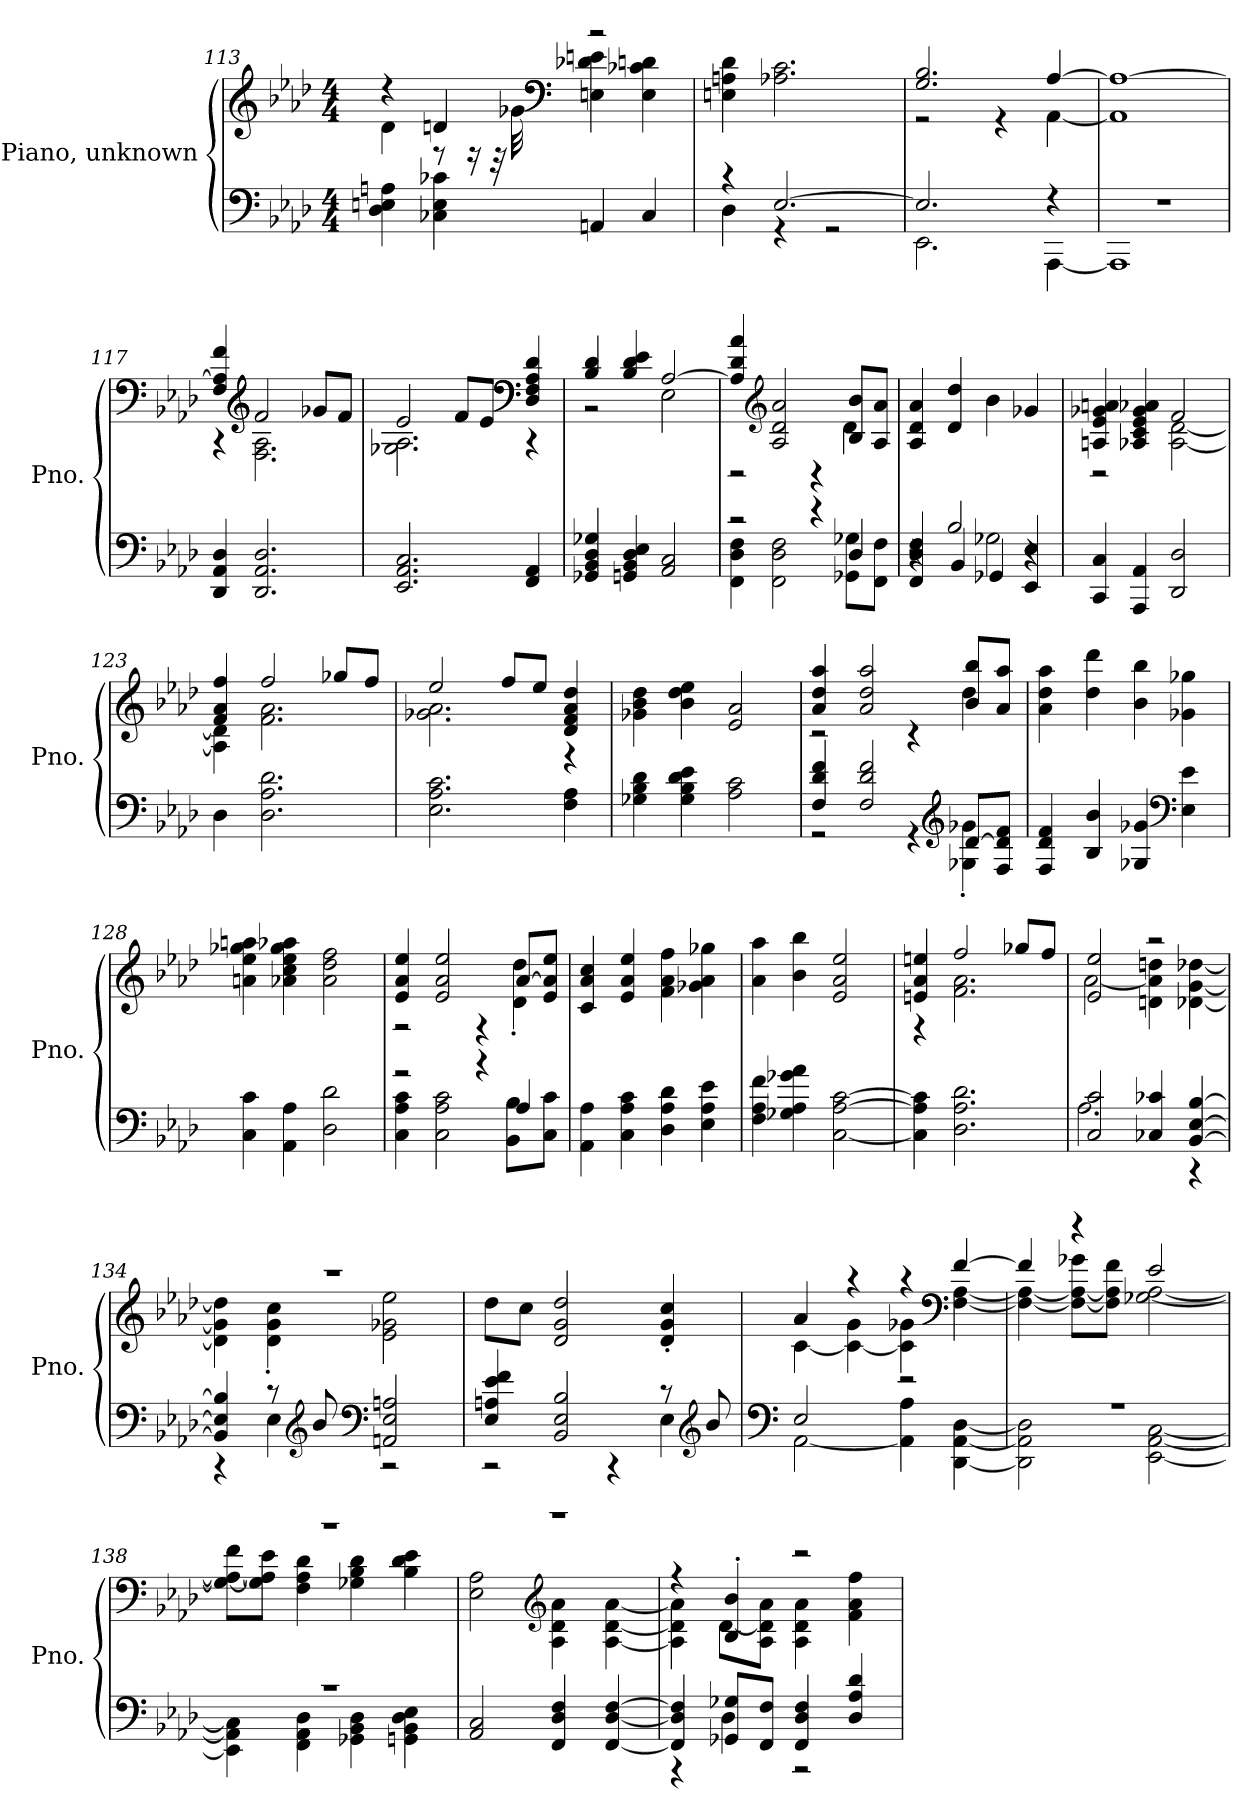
**kern	**kern
*part1	*part1
*staff2	*staff1
*I"Piano, unknown	*
*I'Pno.	*
*clefF4	*clefG2
*k[b-e-a-d-]	*k[b-e-a-d-]
*M4/4	*M4/4
=113	=113
*	*^
4D-\ 4En\ 4An\	4r	4d-\
4C-X\ 4E\ 4c-X\	4dn/	8r
.	.	16r
.	.	32r
.	.	32g-X\
*	*clefF4	*
4AAn/	2r	4En\ 4d-X\ 4en\
4C-/	.	4E\ 4c-X\ 4dn\
*	*v	*v
!!LO:LB:g=z
=114	=114
*^	*
4r	4D-\	4En\ 4An\ 4d-\
[2.E-/	4r	2.A-X\ 2.c\
.	2r	.
=115	=115	=115
*	*	*^
2.E-/]	2.EE-\	2.G/ 2.B-/	2r
.	.	.	4r
4r	[4AAA-\	[4A-/	[4AA-\
=116	=116	=116	=116
1r	1AAA-]	1A-_	1AA-]
*v	*v	*	*
=117	=117	=117
4DD-/ 4AA-/ 4D-/	4F/ 4A-/] 4f/	4r
*	*clefG2	*
2.DD-/ 2.AA-/ 2.D-/	2f/	2.F\ 2.A-\
.	8g-X/L	.
.	8f/J	.
=118	=118	=118
2.EE-/ 2.AA-/ 2.C/	2e-/	2.G-X\ 2.A-\
.	8f/L	.
.	8e-/J	.
*	*clefF4	*
4FF/ 4AA-/	4D-/ 4F/ 4A-/ 4d-/	4r
=119	=119	=119
4GG-X/ 4BB-/ 4D-/ 4G-X/	4B-/ 4d-/	2r
4GGn/ 4BB-/ 4D-/ 4E-/	4B-/ 4d-/ 4e-/	.
2AA-/ 2C/	[2A-/	2E-\
!!LO:LB:g=z	!!
=120	=120	=120
*^	*	*
2r	4FF\ 4D-\ 4F\	4A-/] 4d-/ 4a-/	2r
*	*	*clefG2	*
.	2FF\ 2D-\ 2F\	2A-/ 2d-/ 2a-/	.
4r	.	.	4r
4D-/	8GG-X\ 8G-X\L	8B-/ 8b-/L	4d-\
.	8FF\ 8F\J	8A-/ 8a-/J	.
*	*	*v	*v
=121	=121	=121
*	*^	*
4r	2r	4FF/ 4D-/ 4F/	4A-/ 4d-/ 4a-/
2B-/	.	4BB-/	4d-/ 4dd-/
.	2G-X\	4GG-X/	4b-\
4r	.	4EE-/ 4E-/	4g-X/
*v	*v	*v	*
=122	=122
*	*^
4CC/ 4C/	4An/ 4e-/ 4g-X/ 4an/	2r
4AAA-/ 4AA-/	4A-X/ 4c/ 4e-/ 4g-/ 4a-X/	.
2DD-/ 2D-/	2f/	[2A-\ [2d-\
=123	=123	=123
4D-\	4f/ 4a-/ 4ff/	4A-\] 4d-\]
2.D-\ 2.A-\ 2.d-\	2ff/	2.f\ 2.a-\
.	8gg-X/L	.
.	8ff/J	.
=124	=124	=124
2.E-\ 2.A-\ 2.c\	2ee-/	2.g-X\ 2.a-\
.	8ff/L	.
.	8ee-/J	.
4F\ 4A-\	4d-/ 4f/ 4a-/ 4dd-/	4r
*	*v	*v
=125	=125
4G-X\ 4B-\ 4d-\	4g-X\ 4b-\ 4dd-\
4G-\ 4B-\ 4d-\ 4e-\	4b-\ 4dd-\ 4ee-\
2A-\ 2c\	2e-/ 2a-/
!!LO:LB:g=z
=126	=126
*^	*^
4F/ 4d-/ 4f/	2r	4a-/ 4dd-/ 4aa-/	2r
2F/ 2d-/ 2f/	.	2a-/ 2dd-/ 2aa-/	.
.	4r	.	4r
*clefG2	*	*	*
[8d-/L	4G-X\' 4g-X\'	8b-/ 8bb-/L	4dd-\
8F/ 8d-/] 8f/J	.	8a-/ 8aa-/J	.
*v	*v	*	*
*	*v	*v
=127	=127
4F/ 4d-/ 4f/	4a-\ 4dd-\ 4aa-\
4B-/ 4b-/	4dd-\ 4ddd-\
4G-X/ 4g-X/	4b-\ 4bb-\
*clefF4	*
4E-\ 4e-\	4g-X\ 4gg-X\
=128	=128
4C\ 4c\	4an\ 4ee-\ 4gg-X\ 4aan\
4AA-\ 4A-\	4a-X\ 4cc\ 4ee-\ 4gg-\ 4aa-X\
2D-\ 2d-\	2a-\ 2dd-\ 2ff\
=129	=129
*^	*^
2r	4C\ 4A-\ 4c\	4e-/ 4a-/ 4ee-/	2r
.	2C\ 2A-\ 2c\	2e-/ 2a-/ 2ee-/	.
4r	.	.	4r
4A-/	8BB-\ 8B-\L	[8a-/L	4d-\' 4dd-\'
.	8C\ 8c\J	8e-/ 8a-/] 8ee-/J	.
*v	*v	*	*
*	*v	*v
=130	=130
4AA-\ 4A-\	4c/ 4a-/ 4cc/
4C\ 4A-\ 4c\	4e-/ 4a-/ 4ee-/
4D-\ 4A-\ 4d-\	4f\ 4a-\ 4ff\
4E-\ 4A-\ 4e-\	4g-X\ 4a-\ 4gg-X\
!!LO:LB:g=z
=131	=131
4F\ 4A-\ 4f\	4a-\ 4aa-\
4G-X\ 4A-\ 4g-X\ 4a-\	4b-\ 4bb-\
[2C\ [2A-\ [2c\	2e-/ 2a-/ 2ee-/
=132	=132
*	*^
4C\] 4A-\] 4c\]	4en/ 4a-/ 4een/	4r
2.D-\ 2.A-\ 2.d-\	2ff/	2.f\ 2.a-\
.	8gg-X/L	.
.	8ff/J	.
=133	=133	=133
*^	*	*
2C/ 2c/	2.A-\	2e-/ 2ee-/	[2a-\
4C-X/ 4c-X/	.	2r	4dn\ 4a-\] 4ddn\
[4BB-/ [4E-/ [4B-/	4r	.	[4d-X\ [4g\ [4dd-X\
=134	=134	=134	=134
4BB-/] 4E-/] 4B-/]	4r	1r	4d-\] 4g\] 4dd-\]
8r	4E-\	.	4d-\' 4g\' 4cc\'
*clefG2	*	*	*
8b-/	.	.	.
*clefF4	*	*	*
2AAn/ 2E-/ 2An/	2r	.	2e-\ 2g-X\ 2ee-\
*	*	*v	*v
=135	=135	=135
4E-/ 4An/ 4e-/ 4f/	2r	8dd-\L
.	.	8cc\J
2BB-/ 2E-/ 2B-/	.	2d-/ 2g/ 2dd-/
.	4r	.
8r	4E-\	4d-/' 4g/' 4cc/'
*clefG2	*	*
8b-/	.	.
!!LO:PB:g=z
=136	=136	=136
*clefF4	*	*
*	*	*^
2E-/	[2AA-\	4a-/	[4c\
.	.	4r	4c\_ 4g\
2r	4AA-\] 4A-\	4r	4c\] 4g-X\
*	*	*clefF4	*
.	[4DD-\ [4AA-\ [4D-\	[4f/	[4F\ [4A-\
=137	=137	=137	=137
1r	2DD-\] 2AA-\] 2D-\]	4f/]	4F\_ 4A-\_
.	.	4r	8F\_ 8A-\_ 8g-X\L
.	.	.	8F\] 8A-\] 8f\J
.	[2EE-\ [2AA-\ [2C\	2e-/	[2G-X\ [2A-\
=138	=138	=138	=138
1r	4EE-\] 4AA-\] 4C\]	1r	8G-\_ 8A-\_ 8f\L
.	.	.	8G-\] 8A-\] 8e-\J
.	4FF\ 4AA-\ 4D-\	.	4F\ 4A-\ 4d-\
.	4GG-X\ 4BB-\ 4D-\	.	4G-X\ 4B-\ 4d-\
.	4GGn\ 4BB-\ 4D-\ 4E-\	.	4B-\ 4d-\ 4e-\
*v	*v	*	*
=139	=139	=139
2AA-/ 2C/	1r	2E-\ 2A-\
*	*clefG2	*
4FF/ 4D-/ 4F/	.	4A-\ 4d-\ 4a-\
[4FF/ [4D-/ [4F/	.	[4A-\ [4d-\ [4a-\
=140	=140	=140
*^	*	*
4FF/] 4D-/] 4F/]	4r	4r	4A-\] 4d-\] 4a-\]
8GG-X/ 8G-X/L	4D-\	4B-/' 4b-/'	[8d-\L
8FF/ 8F/J	.	.	8A-\ 8d-\] 8a-\J
4FF/ 4D-/ 4F/	2r	2r	4A-\ 4d-\ 4a-\
4D-/ 4A-/ 4d-/	.	.	4f\ 4a-\ 4ff\
*v	*v	*	*
*	*v	*v
=	=
*-	*-
